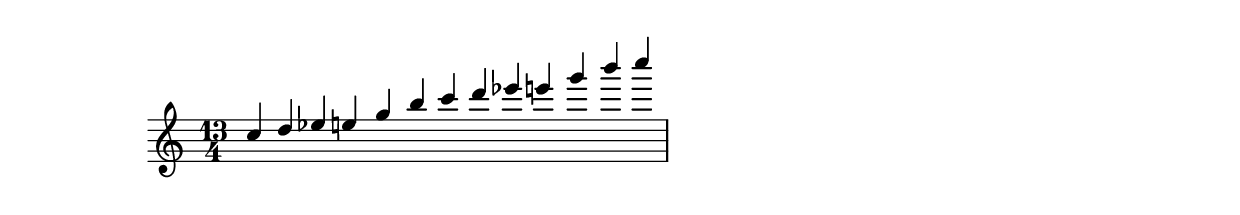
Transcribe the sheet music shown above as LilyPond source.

\version "2.18.2" \score { \new Staff << \new Voice { \set midiInstrument = #"piano" \voiceOne
 \key c \major \time 13/4
\override Voice.TextScript.font-size = #-4
 { c'' d'' ees'' e'' g'' b'' c''' d''' ees''' e''' g''' b''' c''''  } 
 } >> \layout { } \midi { \context { \Staff \remove "Staff_performer" }
\context { \Voice \consists "Staff_performer" } \tempo 2 = 60 } }
\paper{oddHeaderMarkup = ##f oddFooterMarkup = ##f}
